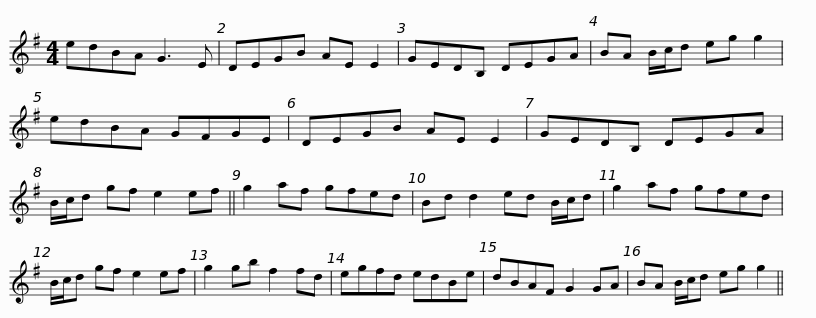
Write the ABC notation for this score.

X:1
L:1/8
M:4/4
I:linebreak $
K:G
V:1 treble
V:1
 edBA G3 E | DEGB AE E2 | GEDB, DEGA | BA B/c/d eg g2 |$ edBA GFGE | %5
 DEGB AE E2 | GEDB, DEGA | B/c/d gf e2 ef ||$ g2 af gfed | Bd d2 ed B/c/d | %10
 g2 af gfed | B/c/d gf e2 ef |$ g2 gb f2 fd | egfd edBe | dBAF G2 GA | %15
 BA B/c/d eg g2 || %16
